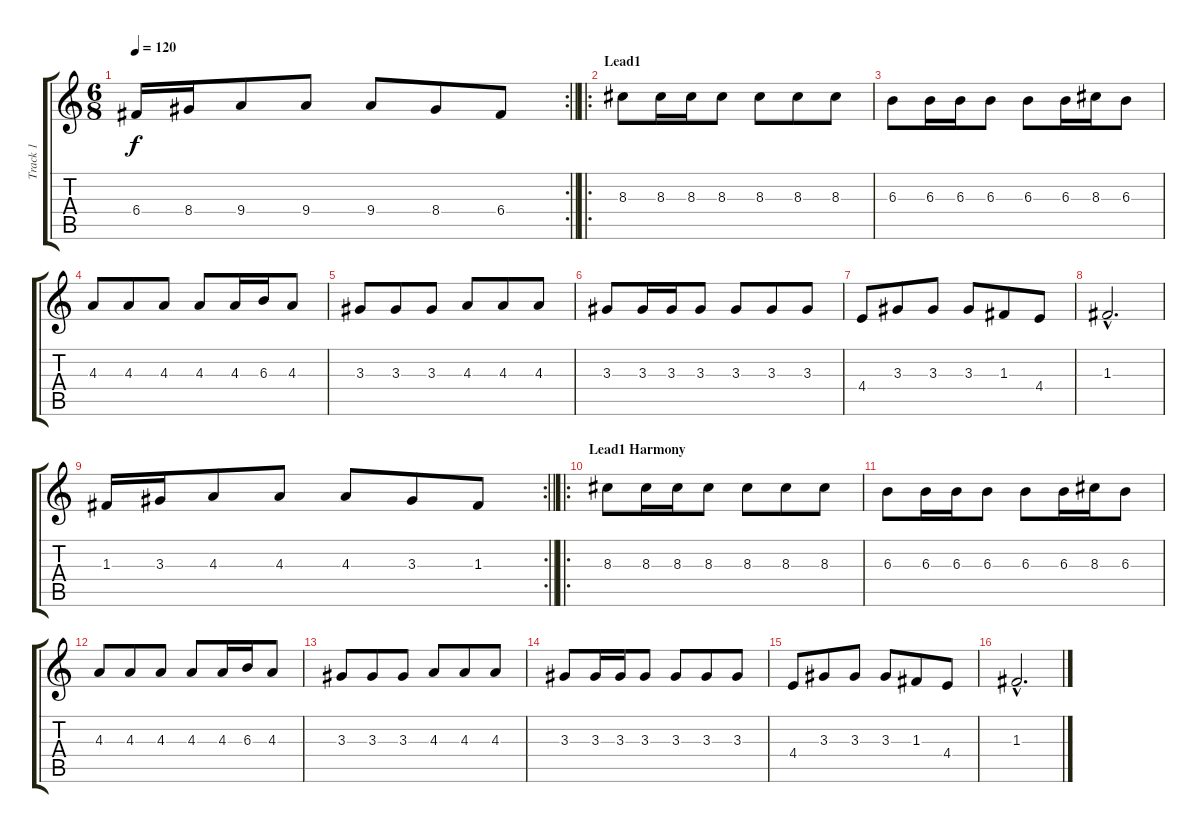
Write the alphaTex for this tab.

\track ("Track 1" "Track 1") {instrument acousticguitarnylon}
\staff {score tabs}
\tuning (D4 A3 F3 C3 G2 D2) {hide}
\rc 2
\ts (6 8)
\tempo 120
\clef g2
\barLineRight lightlight
\ks c
6.4.16{dy f} 8.4.16 9.4.8 9.4.8 9.4.8 8.4.8 6.4.8 |
\ro
\section ("" "Lead1")
8.3.8 8.3.16 8.3.16 8.3.8 8.3.8 8.3.8 8.3.8 |
6.3.8 6.3.16 6.3.16 6.3.8 6.3.8 6.3.16 8.3.16 6.3.8 |
4.3.8 4.3.8 4.3.8 4.3.8 4.3.16 6.3.16 4.3.8 |
3.3.8 3.3.8 3.3.8 4.3.8 4.3.8 4.3.8 |
3.3.8 3.3.16 3.3.16 3.3.8 3.3.8 3.3.8 3.3.8 |
4.4.8 3.3.8 3.3.8 3.3.8 1.3.8 4.4.8 |
1.3{hac}.2{d} |
\rc 2
\barLineRight lightlight
1.3.16 3.3.16 4.3.8 4.3.8 4.3.8 3.3.8 1.3.8 |
\ro
\section ("" "Lead1 Harmony")
8.3.8 8.3.16 8.3.16 8.3.8 8.3.8 8.3.8 8.3.8 |
6.3.8 6.3.16 6.3.16 6.3.8 6.3.8 6.3.16 8.3.16 6.3.8 |
4.3.8 4.3.8 4.3.8 4.3.8 4.3.16 6.3.16 4.3.8 |
3.3.8 3.3.8 3.3.8 4.3.8 4.3.8 4.3.8 |
3.3.8 3.3.16 3.3.16 3.3.8 3.3.8 3.3.8 3.3.8 |
4.4.8 3.3.8 3.3.8 3.3.8 1.3.8 4.4.8 |
1.3{hac}.2{d}
